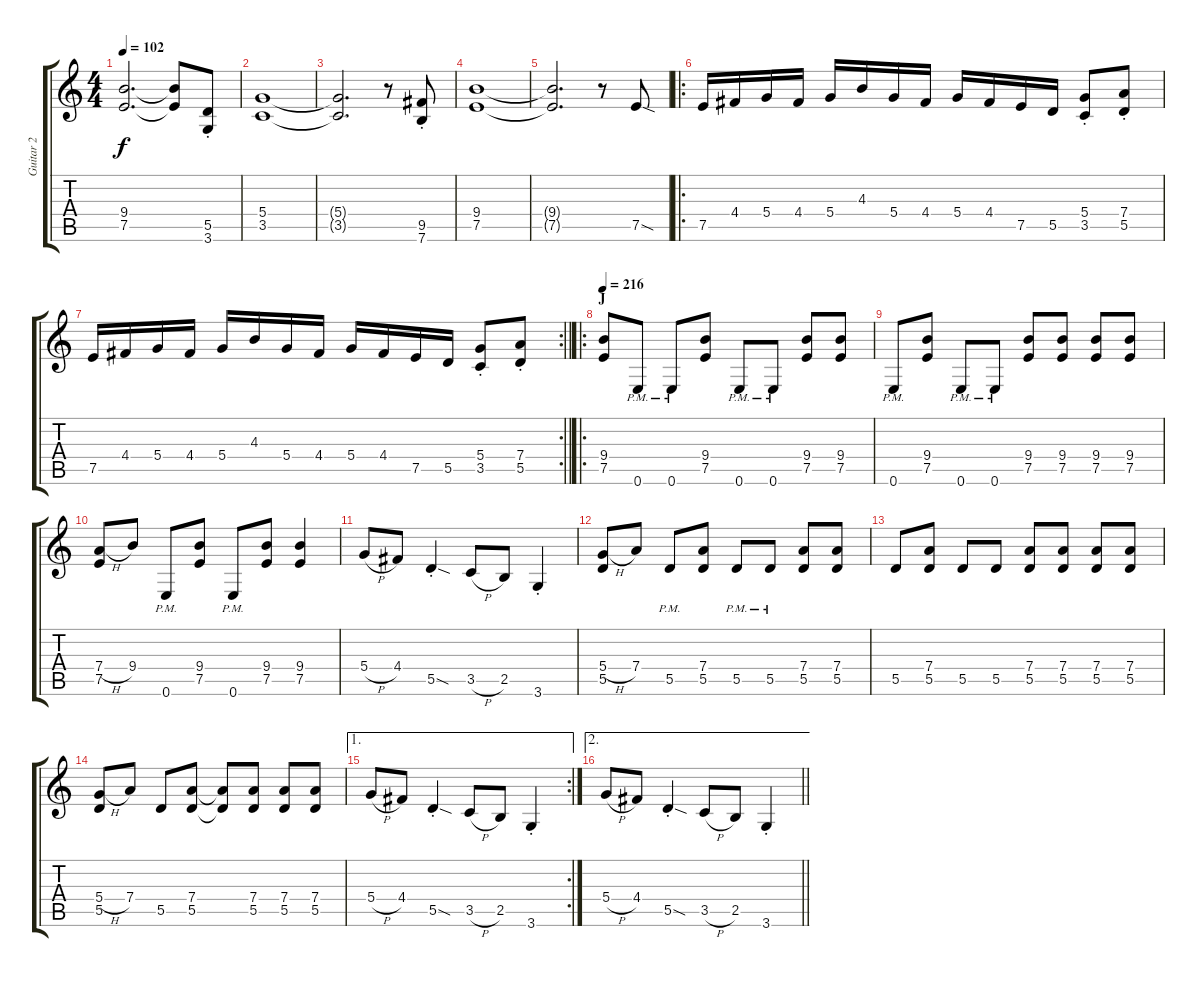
\track ("Guitar 2" "Guitar 2") {instrument distortionguitar}
\staff {score tabs}
\tuning (E4 B3 G3 D3 A2 E2) {hide}
\ts (4 4)
\tempo 102
\clef g2
\ks c
(9.4{t} 7.5{t}).2{d dy f} (9.4{t} 7.5{t}).8 (5.5{st} 3.6).8 |
(5.4 3.5).1 |
(5.4{t} 3.5{t}).2{d} r.8 (9.5{st} 7.6).8 |
(9.4 7.5).1 |
(9.4{t} 7.5{t}).2{d} r.8 7.5{sod}.8 |
\ro
7.5.16 4.4.16 5.4.16 4.4.16 5.4.16 4.3.16 5.4.16 4.4.16 5.4.16 4.4.16 7.5.16 5.5.16 (5.4 3.5{st}).8 (7.4 5.5{st}).8 |
\rc 2
\barLineRight lightlight
7.5.16 4.4.16 5.4.16 4.4.16 5.4.16 4.3.16 5.4.16 4.4.16 5.4.16 4.4.16 7.5.16 5.5.16 (5.4 3.5{st}).8 (7.4 5.5{st}).8 |
\ro
\section ("" "J")
\tempo 216
(9.4 7.5).8 0.6{pm}.8 0.6{pm}.8 (9.4 7.5).8 0.6{pm}.8 0.6{pm}.8 (9.4 7.5).8 (9.4 7.5).8 |
0.6{pm}.8 (9.4 7.5).8 0.6{pm}.8 0.6{pm}.8 (9.4 7.5).8 (9.4 7.5).8 (9.4 7.5).8 (9.4 7.5).8 |
(7.4{h} 7.5).8 9.4.8 0.6{pm}.8 (9.4 7.5).8 0.6{pm}.8 (9.4 7.5).8 (9.4 7.5).4 |
5.4{h}.8 4.4.8 5.5{sod st}.4 3.5{h}.8 2.5.8 3.6{st}.4 |
(5.4{h} 5.5).8 7.4.8 5.5{pm}.8 (7.4 5.5).8 5.5{pm}.8 5.5{pm}.8 (7.4 5.5).8 (7.4 5.5).8 |
5.5.8 (7.4 5.5).8 5.5.8 5.5.8 (7.4 5.5).8 (7.4 5.5).8 (7.4 5.5).8 (7.4 5.5).8 |
(5.4{h} 5.5).8 7.4.8 5.5.8 (7.4 5.5).8 (7.4{t} 5.5{t}).8 (7.4 5.5).8 (7.4 5.5).8 (7.4 5.5).8 |
\ae 1
\rc 2
5.4{h}.8 4.4.8 5.5{sod st}.4 3.5{h}.8 2.5.8 3.6{st}.4 |
\ae 2
\barLineRight lightlight
5.4{h}.8 4.4.8 5.5{sod st}.4 3.5{h}.8 2.5.8 3.6{st}.4
